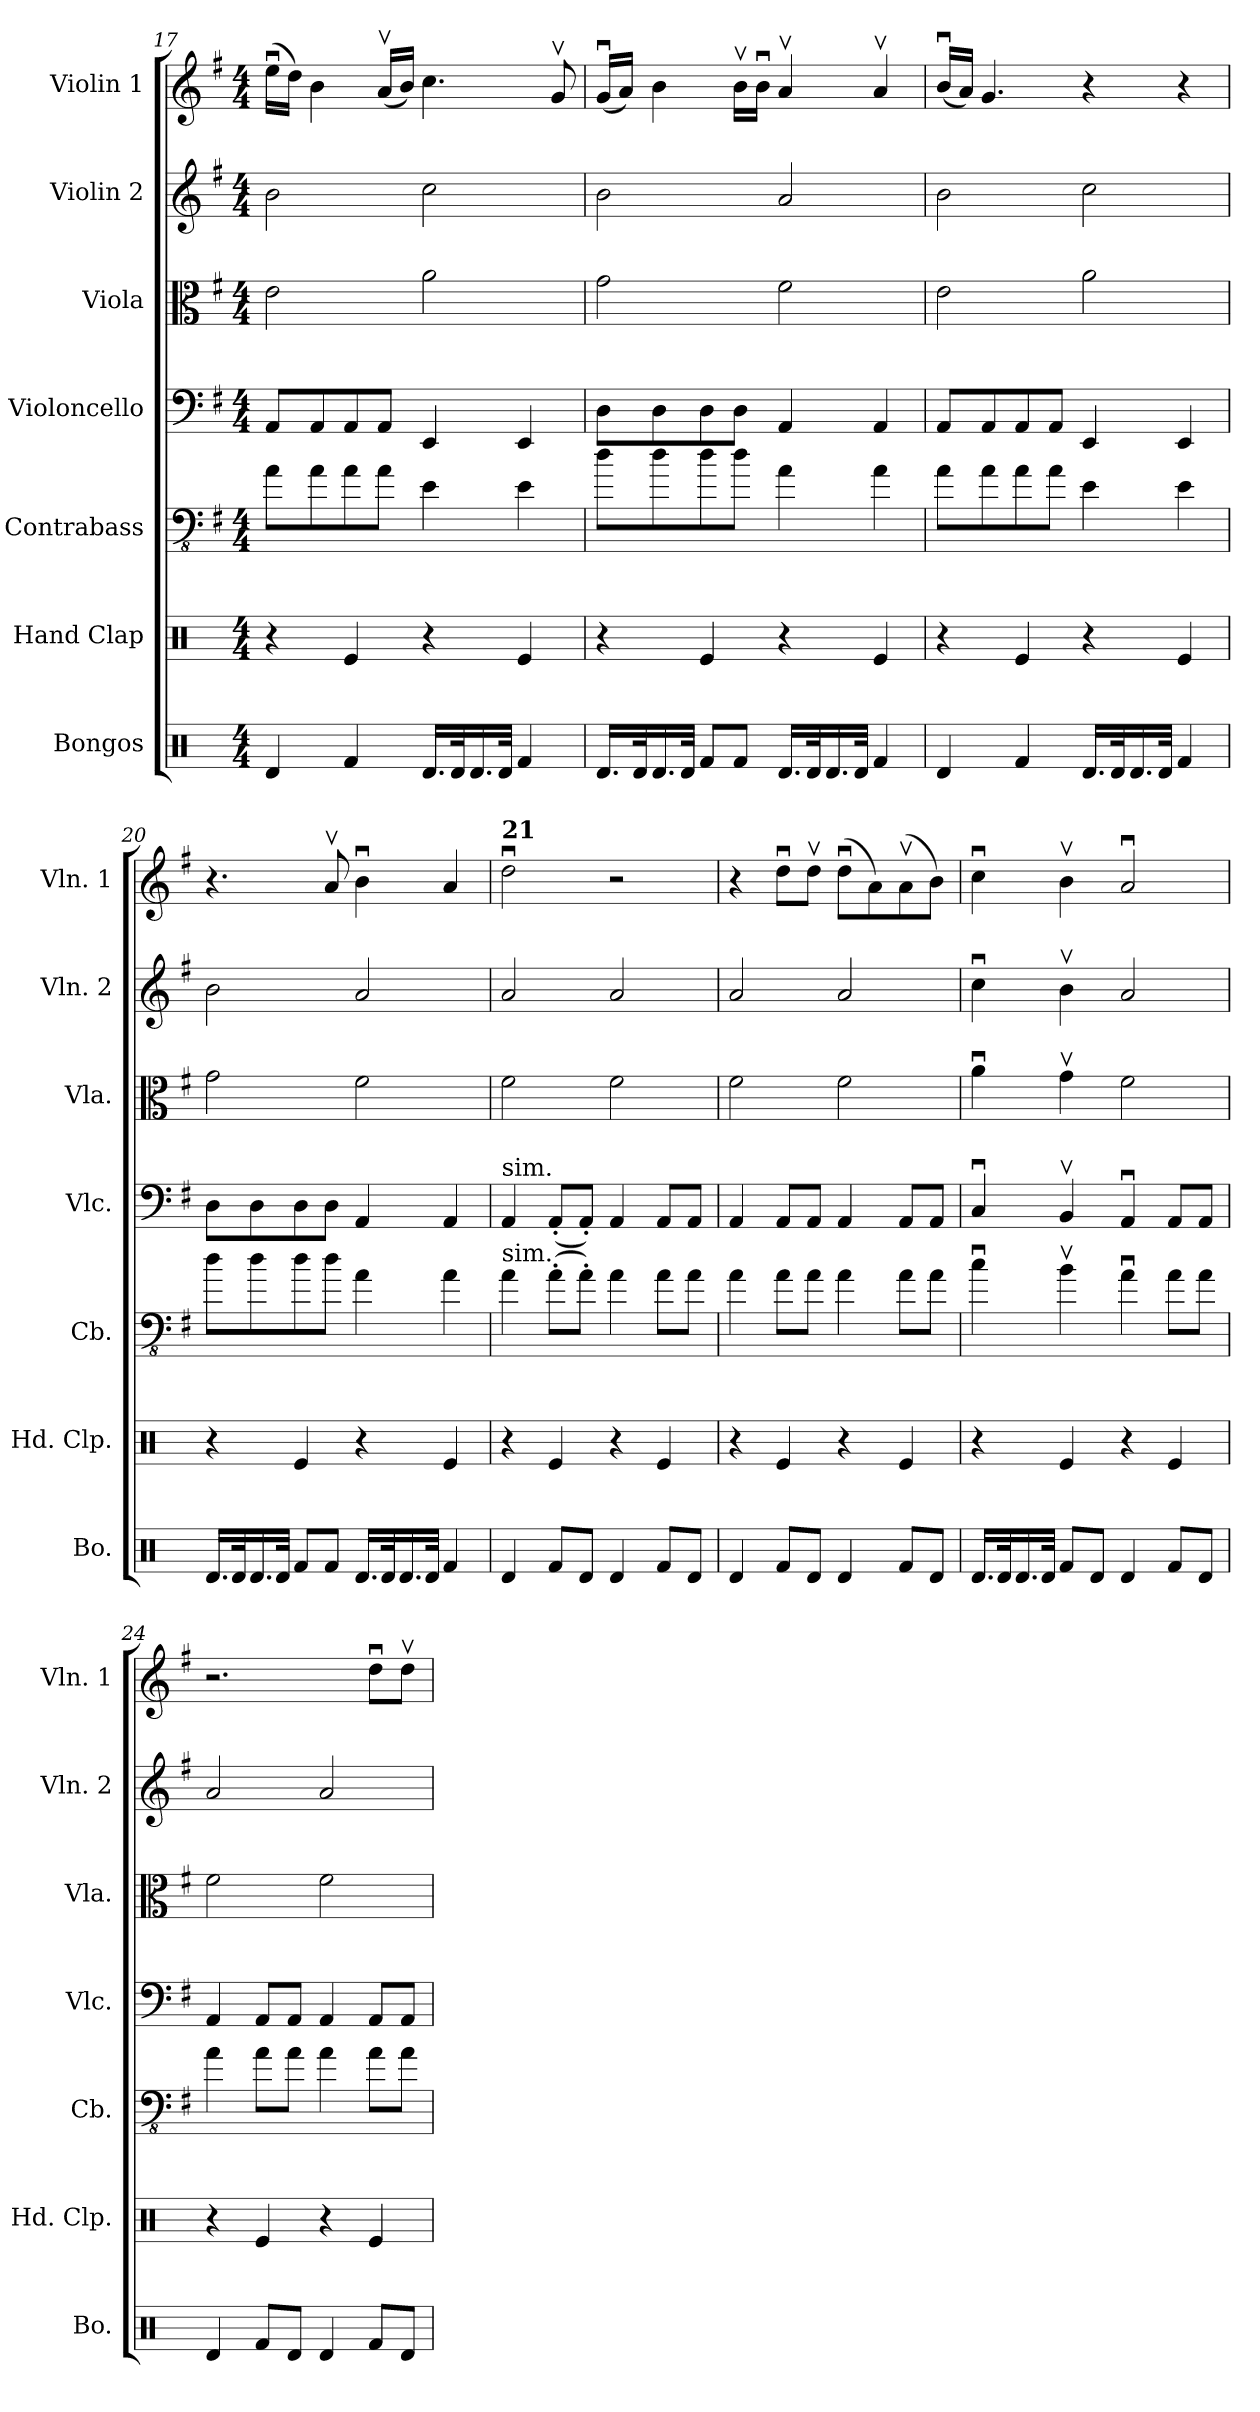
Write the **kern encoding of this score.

**kern	**kern	**kern	**kern	**kern	**kern	**kern
*part7	*part6	*part5	*part4	*part3	*part2	*part1
*staff7	*staff6	*staff5	*staff4	*staff3	*staff2	*staff1
*I"Bongos	*I"Hand Clap	*I"Contrabass	*I"Violoncello	*I"Viola	*I"Violin 2	*I"Violin 1
*I'Bo.	*I'Hd. Clp.	*I'Cb.	*I'Vlc.	*I'Vla.	*I'Vln. 2	*I'Vln. 1
*clefX	*clefX	*clefFv4	*clefF4	*clefC3	*clefG2	*clefG2
*	*	*ITrd7c12	*	*	*	*
*k[]	*k[]	*k[f#]	*k[f#]	*k[f#]	*k[f#]	*k[f#]
*M4/4	*M4/4	*M4/4	*M4/4	*M4/4	*M4/4	*M4/4
=17	=17	=17	=17	=17	=17	=17
4Rd/	4r	8AA\L	8AA/L	2e\	2b\	(16eeu\LL
.	.	.	.	.	.	16dd\JJ)
.	.	8AA\	8AA/	.	.	4b\
4Rf/	4Re/	8AA\	8AA/	.	.	.
.	.	8AA\J	8AA/J	.	.	(16av/LL
.	.	.	.	.	.	16b/JJ)
16.Rd/LL	4r	4EE\	4EE/	2a\	2cc\	4.cc\
32Rd/K	.	.	.	.	.	.
16.Rd/	.	.	.	.	.	.
32Rd/JJk	.	.	.	.	.	.
4Rf/	4Re/	4EE\	4EE/	.	.	.
.	.	.	.	.	.	8gv/
=18	=18	=18	=18	=18	=18	=18
16.Rd/LL	4r	8D\L	8D\L	2g\	2b\	(16gu/LL
.	.	.	.	.	.	16a/JJ)
32Rd/K	.	.	.	.	.	.
16.Rd/	.	8D\	8D\	.	.	4b\
32Rd/JJk	.	.	.	.	.	.
8Rf/L	4Re/	8D\	8D\	.	.	.
8Rf/J	.	8D\J	8D\J	.	.	16bv\LL
.	.	.	.	.	.	16bu\JJ
16.Rd/LL	4r	4AA\	4AA/	2f#\	2a/	4av/
32Rd/K	.	.	.	.	.	.
16.Rd/	.	.	.	.	.	.
32Rd/JJk	.	.	.	.	.	.
4Rf/	4Re/	4AA\	4AA/	.	.	4av/
!!LO:LB:g=z
=19	=19	=19	=19	=19	=19	=19
4Rd/	4r	8AA\L	8AA/L	2e\	2b\	(16bu/LL
.	.	.	.	.	.	16a/JJ)
.	.	8AA\	8AA/	.	.	4.g/
4Rf/	4Re/	8AA\	8AA/	.	.	.
.	.	8AA\J	8AA/J	.	.	.
16.Rd/LL	4r	4EE\	4EE/	2a\	2cc\	4r
32Rd/K	.	.	.	.	.	.
16.Rd/	.	.	.	.	.	.
32Rd/JJk	.	.	.	.	.	.
4Rf/	4Re/	4EE\	4EE/	.	.	4r
=20	=20	=20	=20	=20	=20	=20
16.Rd/LL	4r	8D\L	8D\L	2g\	2b\	4.r
32Rd/K	.	.	.	.	.	.
16.Rd/	.	8D\	8D\	.	.	.
32Rd/JJk	.	.	.	.	.	.
8Rf/L	4Re/	8D\	8D\	.	.	.
8Rf/J	.	8D\J	8D\J	.	.	8av/
16.Rd/LL	4r	4AA\	4AA/	2f#\	2a/	4bu\
32Rd/K	.	.	.	.	.	.
16.Rd/	.	.	.	.	.	.
32Rd/JJk	.	.	.	.	.	.
4Rf/	4Re/	4AA\	4AA/	.	.	4a/
=21	=21	=21	=21	=21	=21	=21
!	!	!	!	!	!	!LO:TX:a:B:t=21
!	!	!	!LO:TX:a:t=sim.	!	!	!
!	!	!LO:TX:a:t=sim.	!	!	!	!
4Rd/	4r	4AA\	4AA/	2f#\	2a/	2ddu\
8Rf/L	4Re/	(8AA'\L	(8AA'/L	.	.	.
8Rd/J	.	8AA'\J)	8AA'/J)	.	.	.
4Rd/	4r	4AA\	4AA/	2f#\	2a/	2r
8Rf/L	4Re/	8AA\L	8AA/L	.	.	.
8Rd/J	.	8AA\J	8AA/J	.	.	.
=22	=22	=22	=22	=22	=22	=22
4Rd/	4r	4AA\	4AA/	2f#\	2a/	4r
8Rf/L	4Re/	8AA\L	8AA/L	.	.	8ddu\L
8Rd/J	.	8AA\J	8AA/J	.	.	8ddv\J
4Rd/	4r	4AA\	4AA/	2f#\	2a/	(8ddu\L
.	.	.	.	.	.	8a\)
8Rf/L	4Re/	8AA\L	8AA/L	.	.	(8av\
8Rd/J	.	8AA\J	8AA/J	.	.	8b\J)
!!LO:PB:g=z
=23	=23	=23	=23	=23	=23	=23
16.Rd/LL	4r	4Cu\	4Cu/	4au\	4ccu\	4ccu\
32Rd/K	.	.	.	.	.	.
16.Rd/	.	.	.	.	.	.
32Rd/JJk	.	.	.	.	.	.
8Rf/L	4Re/	4BBv\	4BBv/	4gv\	4bv\	4bv\
8Rd/J	.	.	.	.	.	.
4Rd/	4r	4AAu\	4AAu/	2f#\	2a/	2au/
8Rf/L	4Re/	8AA\L	8AA/L	.	.	.
8Rd/J	.	8AA\J	8AA/J	.	.	.
=24	=24	=24	=24	=24	=24	=24
4Rd/	4r	4AA\	4AA/	2f#\	2a/	2.r
8Rf/L	4Re/	8AA\L	8AA/L	.	.	.
8Rd/J	.	8AA\J	8AA/J	.	.	.
4Rd/	4r	4AA\	4AA/	2f#\	2a/	.
8Rf/L	4Re/	8AA\L	8AA/L	.	.	8ddu\L
8Rd/J	.	8AA\J	8AA/J	.	.	8ddv\J
=	=	=	=	=	=	=
*-	*-	*-	*-	*-	*-	*-
